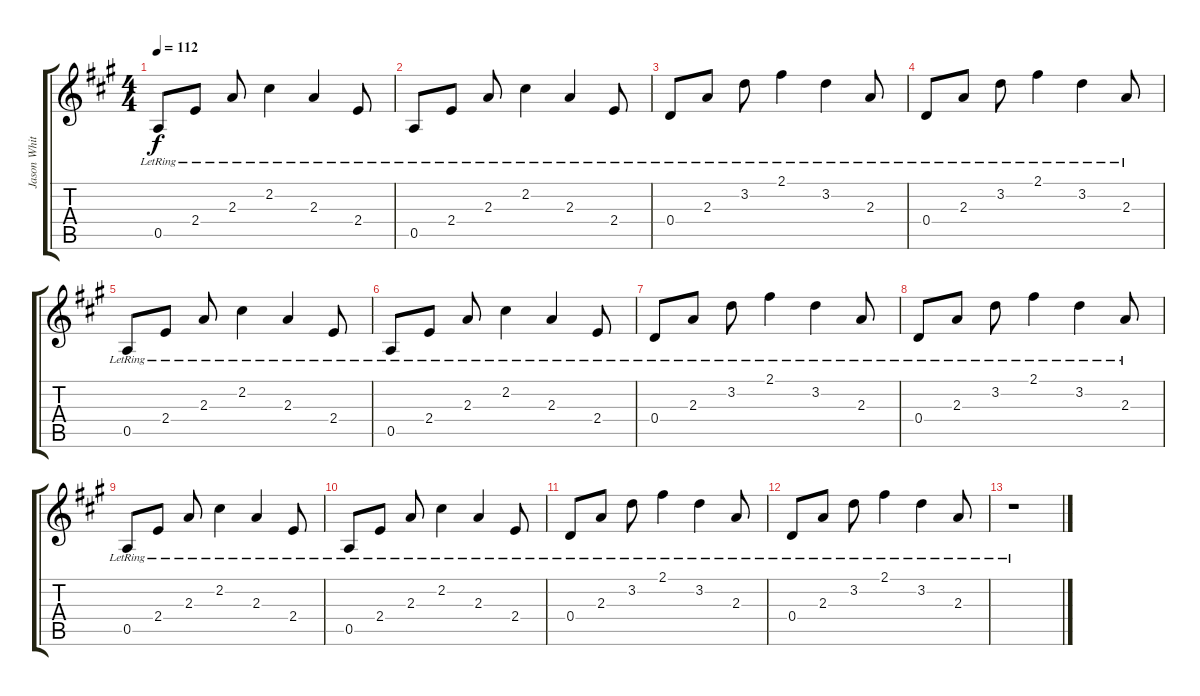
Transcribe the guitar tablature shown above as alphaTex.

\track ("Jason White" "Jason Whit") {instrument electricguitarclean}
\staff {score tabs}
\tuning (E4 B3 G3 D3 A2 E2) {hide}
\ts (4 4)
\tempo 112
\clef g2
\ks a
0.5{lr}.8{dy f} 2.4{lr}.8 2.3{lr}.8 2.2{lr}.4 2.3{lr}.4 2.4{lr}.8 |
0.5{lr}.8 2.4{lr}.8 2.3{lr}.8 2.2{lr}.4 2.3{lr}.4 2.4{lr}.8 |
0.4{lr}.8 2.3{lr}.8 3.2{lr}.8 2.1{lr}.4 3.2{lr}.4 2.3{lr}.8 |
0.4{lr}.8 2.3{lr}.8 3.2{lr}.8 2.1{lr}.4 3.2{lr}.4 2.3{lr}.8 |
0.5{lr}.8 2.4{lr}.8 2.3{lr}.8 2.2{lr}.4 2.3{lr}.4 2.4{lr}.8 |
0.5{lr}.8 2.4{lr}.8 2.3{lr}.8 2.2{lr}.4 2.3{lr}.4 2.4{lr}.8 |
0.4{lr}.8 2.3{lr}.8 3.2{lr}.8 2.1{lr}.4 3.2{lr}.4 2.3{lr}.8 |
0.4{lr}.8 2.3{lr}.8 3.2{lr}.8 2.1{lr}.4 3.2{lr}.4 2.3{lr}.8 |
0.5{lr}.8 2.4{lr}.8 2.3{lr}.8 2.2{lr}.4 2.3{lr}.4 2.4{lr}.8 |
0.5{lr}.8 2.4{lr}.8 2.3{lr}.8 2.2{lr}.4 2.3{lr}.4 2.4{lr}.8 |
0.4{lr}.8 2.3{lr}.8 3.2{lr}.8 2.1{lr}.4 3.2{lr}.4 2.3{lr}.8 |
0.4{lr}.8 2.3{lr}.8 3.2{lr}.8 2.1{lr}.4 3.2{lr}.4 2.3{lr}.8 |
r.1
